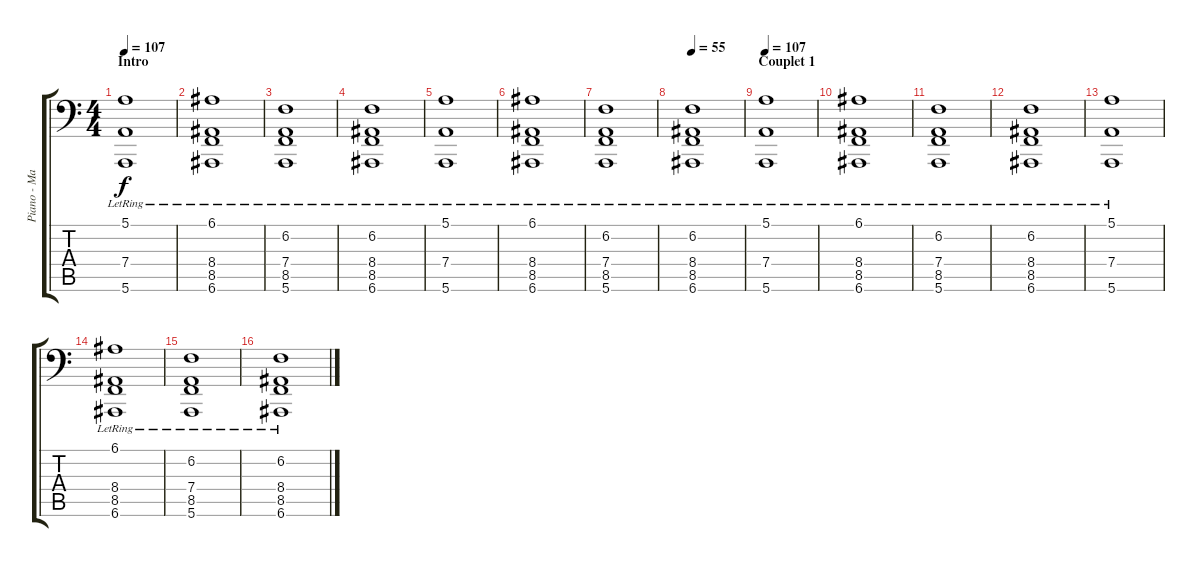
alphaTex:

\track ("Piano - Main Gauche" "Piano - Ma") {instrument acousticgrandpiano}
\staff {score tabs}
\tuning (E3 B2 G2 D2 A1 E1) {hide}
\ts (4 4)
\section ("" "Intro")
\tempo 107
\clef f4
\ks c
(5.1{lr} 7.4{lr} 5.6{lr}).1{dy f instrument acousticgrandpiano} |
(6.1{lr} 8.4{lr} 8.5{lr} 6.6{lr}).1 |
(6.2{lr} 7.4{lr} 8.5{lr} 5.6{lr}).1 |
(6.2{lr} 8.4{lr} 8.5{lr} 6.6{lr}).1 |
(5.1{lr} 7.4{lr} 5.6{lr}).1 |
(6.1{lr} 8.4{lr} 8.5{lr} 6.6{lr}).1 |
(6.2{lr} 7.4{lr} 8.5{lr} 5.6{lr}).1 |
\tempo 55
(6.2{lr} 8.4{lr} 8.5{lr} 6.6{lr}).1 |
\section ("" "Couplet 1")
\tempo 107
(5.1{lr} 7.4{lr} 5.6{lr}).1 |
(6.1{lr} 8.4{lr} 8.5{lr} 6.6{lr}).1 |
(6.2{lr} 7.4{lr} 8.5{lr} 5.6{lr}).1 |
(6.2{lr} 8.4{lr} 8.5{lr} 6.6{lr}).1 |
(5.1{lr} 7.4{lr} 5.6{lr}).1 |
(6.1{lr} 8.4{lr} 8.5{lr} 6.6{lr}).1 |
(6.2{lr} 7.4{lr} 8.5{lr} 5.6{lr}).1 |
(6.2{lr} 8.4{lr} 8.5{lr} 6.6{lr}).1
